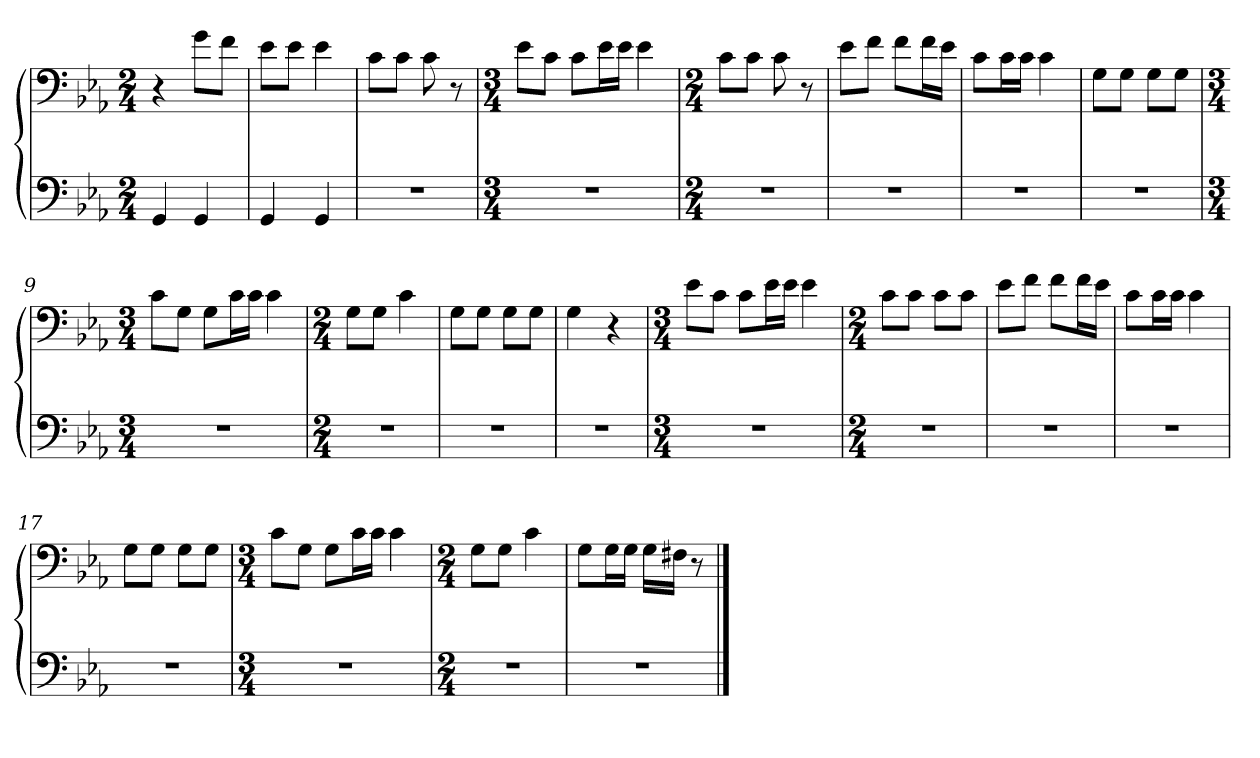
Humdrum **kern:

**kern	**kern
*part1	*part1
*staff2	*staff1
*clefF4	*clefF4
*k[b-e-a-]	*k[b-e-a-]
*M2/4	*M2/4
=1	=1
4GG/	4r
4GG/	8g\L
.	8f\J
=2	=2
4GG/	8e-\L
.	8e-\J
4GG/	4e-\
=3	=3
2r	8c\L
.	8c\J
.	8c\
.	8r
=4	=4
*M3/4	*M3/4
2.r	8e-\L
.	8c\J
.	8c\L
.	16e-\L
.	16e-\JJ
.	4e-\
=5	=5
*M2/4	*M2/4
2r	8c\L
.	8c\J
.	8c\
.	8r
=6	=6
2r	8e-\L
.	8f\J
.	8f\L
.	16f\L
.	16e-\JJ
=7	=7
2r	8c\L
.	16c\L
.	16c\JJ
.	4c\
=8	=8
2r	8G\L
.	8G\J
.	8G\L
.	8G\J
=9	=9
*M3/4	*M3/4
2.r	8c\L
.	8G\J
.	8G\L
.	16c\L
.	16c\JJ
.	4c\
=10	=10
*M2/4	*M2/4
2r	8G\L
.	8G\J
.	4c\
=11	=11
2r	8G\L
.	8G\J
.	8G\L
.	8G\J
=12	=12
2r	4G\
.	4r
=13	=13
*M3/4	*M3/4
2.r	8e-\L
.	8c\J
.	8c\L
.	16e-\L
.	16e-\JJ
.	4e-\
=14	=14
*M2/4	*M2/4
2r	8c\L
.	8c\J
.	8c\L
.	8c\J
=15	=15
2r	8e-\L
.	8f\J
.	8f\L
.	16f\L
.	16e-\JJ
=16	=16
2r	8c\L
.	16c\L
.	16c\JJ
.	4c\
=17	=17
2r	8G\L
.	8G\J
.	8G\L
.	8G\J
=18	=18
*M3/4	*M3/4
2.r	8c\L
.	8G\J
.	8G\L
.	16c\L
.	16c\JJ
.	4c\
=19	=19
*M2/4	*M2/4
2r	8G\L
.	8G\J
.	4c\
=20	=20
2r	8G\L
.	16G\L
.	16G\JJ
.	16G\LL
.	16F#X\JJ
.	8r
==	==
*-	*-
